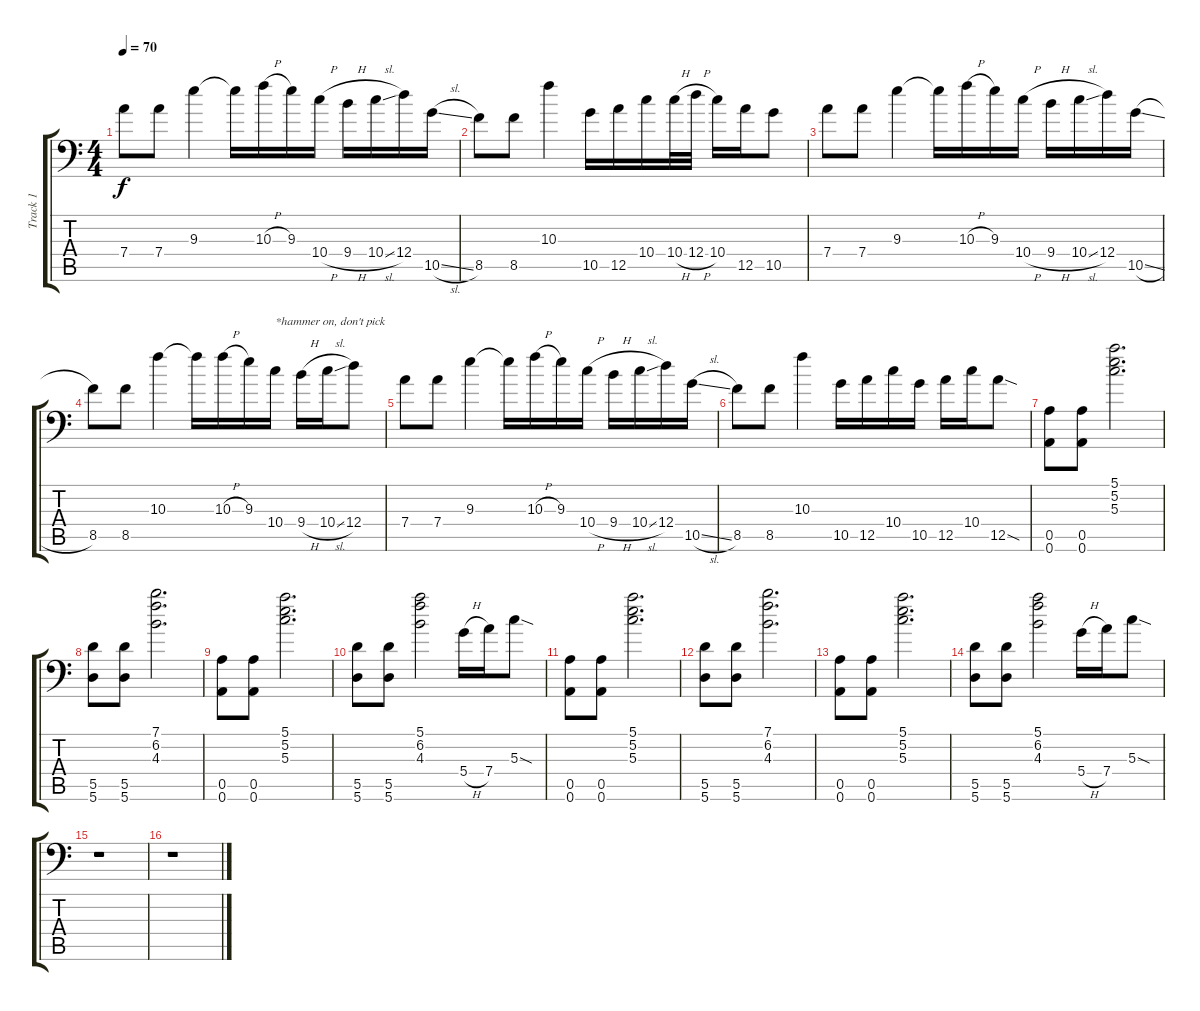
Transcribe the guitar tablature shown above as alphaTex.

\track ("Track 1" "Track 1") {instrument overdrivenguitar}
\staff {score tabs}
\tuning (E4 B3 G3 D3 A2 A1) {hide}
\ts (4 4)
\tempo 70
\clef f4
\ks c
7.4.8{dy f} 7.4.8 9.3.4 9.3{t}.16 10.3{h}.16 9.3.16 10.4{h}.16 9.4{h}.16 10.4{sl}.16 12.4.16 10.5{sl}.16 |
8.5.8 8.5.8 10.3.4 10.5.16 12.5.16 10.4.16 10.4{h}.32 12.4{h}.32 10.4.16 12.5.16 10.5.8 |
7.4.8 7.4.8 9.3.4 9.3{t}.16 10.3{h}.16 9.3.16 10.4{h}.16 9.4{h}.16 10.4{sl}.16 12.4.16 10.5{sl}.16 |
8.5.8 8.5.8 10.3.4 10.3{t}.16 10.3{h}.16 9.3.16 10.4.16{txt "*hammer on, don't pick"} 9.4{h}.16 10.4{sl}.16 12.4.8 |
7.4.8 7.4.8 9.3.4 9.3{t}.16 10.3{h}.16 9.3.16 10.4{h}.16 9.4{h}.16 10.4{sl}.16 12.4.16 10.5{sl}.16 |
8.5.8 8.5.8 10.3.4 10.5.16 12.5.16 10.4.16 10.5.16 12.5.16 10.4.16 12.5{sod}.8 |
(0.5 0.6).8 (0.5 0.6).8 (5.1 5.2 5.3).2{d} |
(5.5 5.6).8 (5.5 5.6).8 (7.1 6.2 4.3).2{d} |
(0.5 0.6).8 (0.5 0.6).8 (5.1 5.2 5.3).2{d} |
(5.5 5.6).8 (5.5 5.6).8 (5.1 6.2 4.3).2 5.4{h}.16 7.4.16 5.3{sod}.8 |
(0.5 0.6).8 (0.5 0.6).8 (5.1 5.2 5.3).2{d} |
(5.5 5.6).8 (5.5 5.6).8 (7.1 6.2 4.3).2{d} |
(0.5 0.6).8 (0.5 0.6).8 (5.1 5.2 5.3).2{d} |
(5.5 5.6).8 (5.5 5.6).8 (5.1 6.2 4.3).2 5.4{h}.16 7.4.16 5.3{sod}.8 |
r.1 |
r.1
